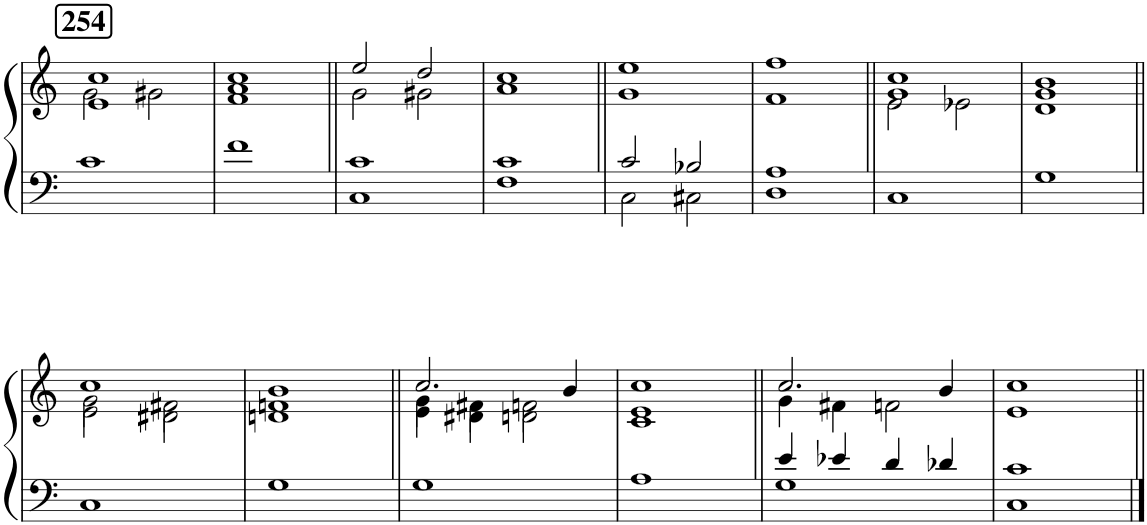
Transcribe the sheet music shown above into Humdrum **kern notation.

**kern	**kern
*part1	*part1
*staff2	*staff1
*I"Piano	*
*I'Pno.	*
*clefF4	*clefG2
*k[]	*k[]
*M2/2	*M2/2
!!LO:REH:place=s1:a:B:cj:fs=14:t=254
=1	=1
*^	*^
*	*	*	*^
1ryy	1c	1cc	2g\	1e
.	.	.	2g#X\	.
=2	=2	=2	=2	=2
1ryy	1f	1cc	1a	1f
*	*	*	*v	*v
=3||	=3||	=3||	=3||
*	*^	*	*
1ryy	1c	1C	2ee/	2g\
.	.	.	2dd/	2g#X\
=4	=4	=4	=4	=4
1ryy	1c	1F	1cc	1a
=5||	=5||	=5||	=5||	=5||
1ryy	2c/	2C\	1ee	1g
.	2B-X/	2C#X\	.	.
=6	=6	=6	=6	=6
1ryy	1A	1D	1ff	1f
*	*v	*v	*	*
=7||	=7||	=7||	=7||
*	*	*	*^
1ryy	1C	1cc	1g	2e\
.	.	.	.	2e-X\
=8	=8	=8	=8	=8
1ryy	1G	1b	1g	1d
!!LO:LB:g=z	!!	!!
=9||	=9||	=9||	=9||	=9||
1ryy	1C	1cc	2g\	2e\
.	.	.	2f#X\	2d#X\
=10	=10	=10	=10	=10
1ryy	1G	1b	1fn	1dn
=11||	=11||	=11||	=11||	=11||
1ryy	1G	2.cc/	4g\	4e\
.	.	.	4f#X\	4d#X\
.	.	.	2fn\	2dn\
.	.	4b/	.	.
=12	=12	=12	=12	=12
1ryy	1A	1cc	1e	1c
*	*	*	*v	*v
=13||	=13||	=13||	=13||
*	*^	*	*
1ryy	4e/	1G	2.cc/	4g\
.	4e-X/	.	.	4f#X\
.	4d/	.	.	2fn\
.	4d-X/	.	4b/	.
=14	=14	=14	=14	=14
1ryy	1c	1C	1cc	1e
*v	*v	*v	*	*
*	*v	*v
=||	=||
*-	*-
